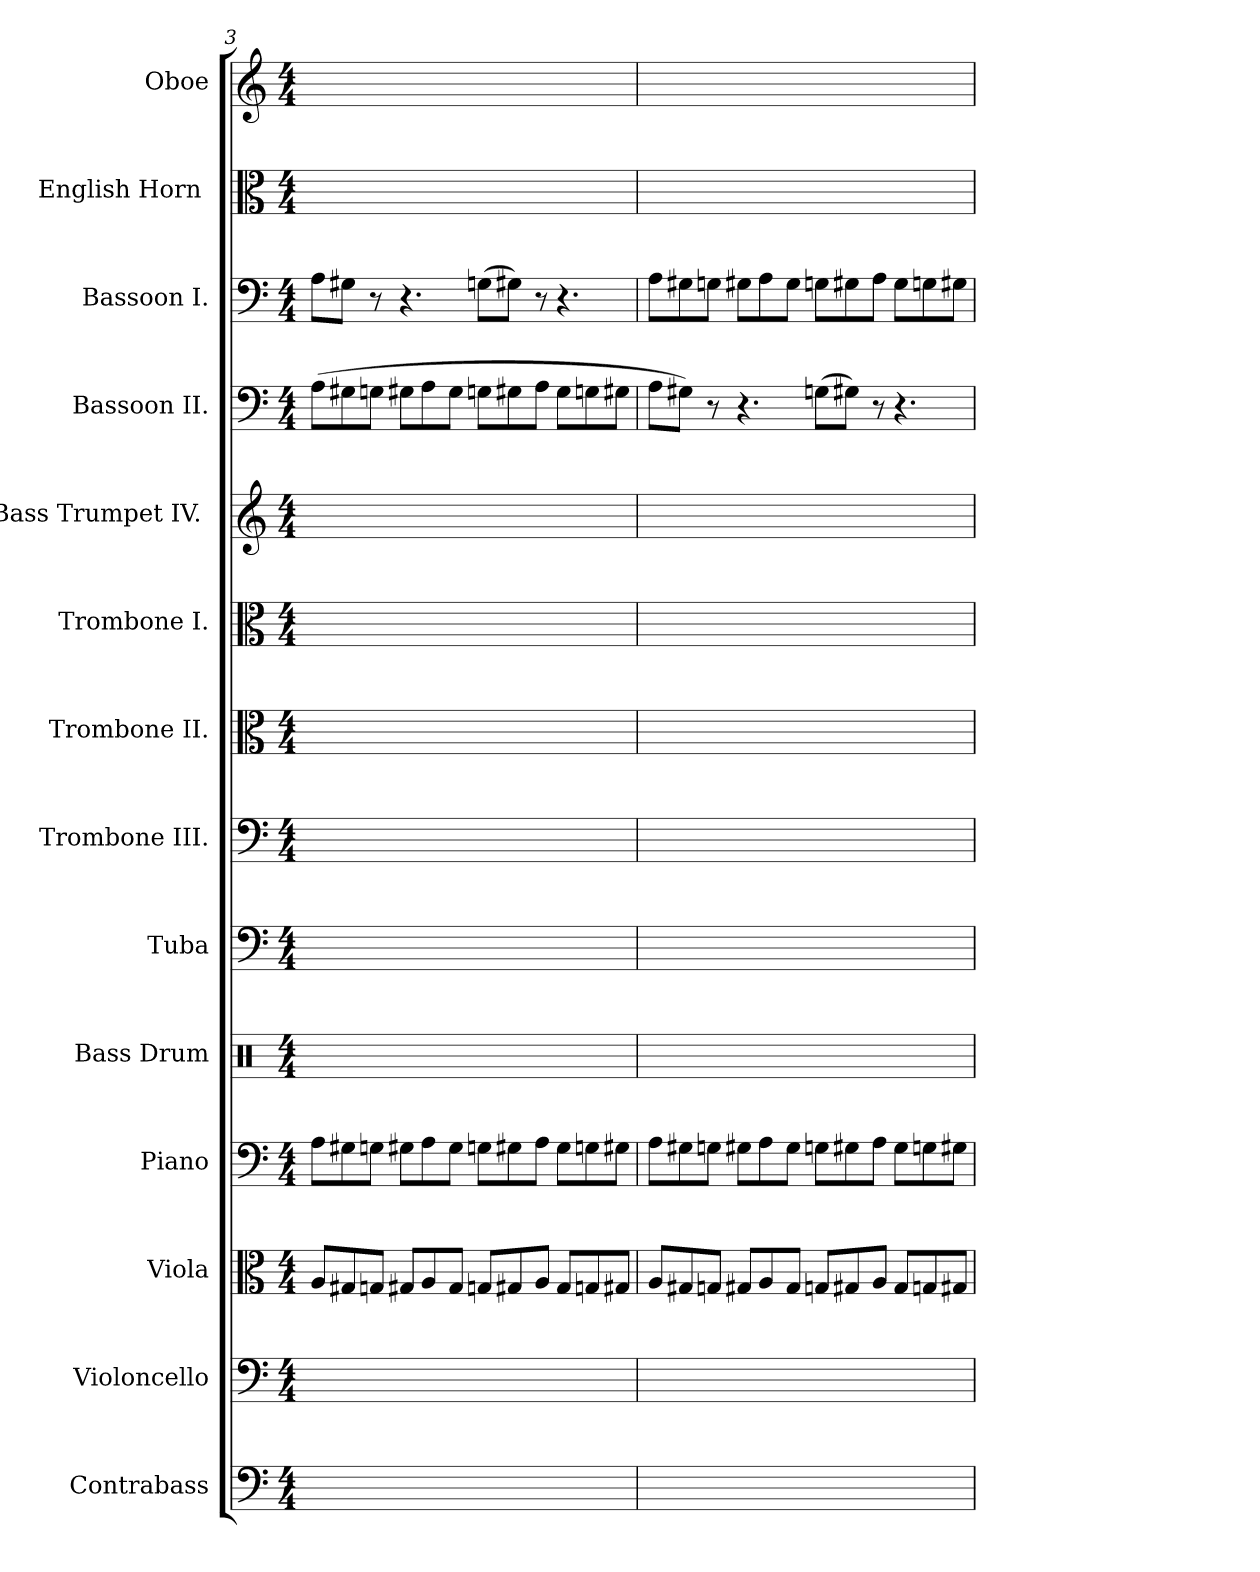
**kern	**kern	**kern	**kern	**kern	**kern	**kern	**kern	**kern	**kern	**kern	**kern	**kern	**kern
*part14	*part13	*part12	*part11	*part10	*part9	*part8	*part7	*part6	*part5	*part4	*part3	*part2	*part1
*staff14	*staff13	*staff12	*staff11	*staff10	*staff9	*staff8	*staff7	*staff6	*staff5	*staff4	*staff3	*staff2	*staff1
*I"Contrabass	*I"Violoncello	*I"Viola	*I"Piano	*I"Bass Drum	*I"Tuba	*I"Trombone III.	*I"Trombone II.	*I"Trombone I.	*I"Bass Trumpet IV. [C]	*I"Bassoon II.	*I"Bassoon I.	*I"English Horn [C]	*I"Oboe
*I'Cb.	*I'Vc.	*I'Vla.	*I'Pno.	*I'B. D.	*I'Tba.	*	*I'Tbn.	*I'Tbn.	*I'B. Tr.	*I'Bsn.	*I'Bsn.	*	*I'Ob.
*clefF4	*clefF4	*clefC3	*clefF4	*clefX	*clefF4	*clefF4	*clefC3	*clefC3	*clefG2	*clefF4	*clefF4	*clefC3	*clefG2
*ITrd7c12	*	*	*	*	*	*	*	*	*	*	*	*	*
*k[]	*k[]	*k[]	*k[]	*k[]	*k[]	*k[]	*k[]	*k[]	*k[]	*k[]	*k[]	*k[]	*k[]
*C:	*C:	*C:	*C:	*C:	*C:	*C:	*C:	*C:	*C:	*C:	*C:	*C:	*C:
*M4/4	*M4/4	*M4/4	*M4/4	*M4/4	*M4/4	*M4/4	*M4/4	*M4/4	*M4/4	*M4/4	*M4/4	*M4/4	*M4/4
*	*	*Xtuplet	*Xtuplet	*	*	*	*	*	*	*Xtuplet	*Xtuplet	*	*
=3	=3	=3	=3	=3	=3	=3	=3	=3	=3	=3	=3	=3	=3
4ryy	4ryy	12AL	12AL	4ryy	4ryy	4ryy	4ryy	2.ryy	1ryy	(12AL	12AL	8ryy	8ryy
.	.	12G#X	12G#X	.	.	.	.	.	.	12G#X	12G#XJ	.	.
.	.	.	.	.	.	.	.	.	.	.	.	8ryy	8ryy
.	.	12GnJ	12GnJ	.	.	.	.	.	.	12GnJ	12r	.	.
4ryy	4ryy	12G#XL	12G#XL	4ryy	4ryy	4ryy	4ryy	.	.	12G#XL	6.r	8ryy	8ryy
.	.	12A	12A	.	.	.	.	.	.	12A	.	.	.
.	.	.	.	.	.	.	.	.	.	.	.	8ryy	8ryy
.	.	12G#J	12G#J	.	.	.	.	.	.	12G#J	.	.	.
4ryy	4ryy	12GnL	12GnL	4ryy	4ryy	4ryy	2ryy	.	.	12GnL	(12GnL	8ryy	8ryy
.	.	12G#X	12G#X	.	.	.	.	.	.	12G#X	12G#XJ)	.	.
.	.	.	.	.	.	.	.	.	.	.	.	8ryy	8ryy
.	.	12AJ	12AJ	.	.	.	.	.	.	12AJ	12r	.	.
4ryy	4ryy	12G#L	12G#L	4ryy	4ryy	4ryy	.	4ryy	.	12G#L	6.r	8ryy	8ryy
.	.	12Gn	12Gn	.	.	.	.	.	.	12Gn	.	.	.
.	.	.	.	.	.	.	.	.	.	.	.	8ryy	8ryy
.	.	12G#XJ	12G#XJ	.	.	.	.	.	.	12G#XJ	.	.	.
=4	=4	=4	=4	=4	=4	=4	=4	=4	=4	=4	=4	=4	=4
4ryy	4ryy	12AL	12AL	4ryy	4ryy	4ryy	4ryy	2.ryy	1ryy	12AL	12AL	8ryy	8ryy
.	.	12G#X	12G#X	.	.	.	.	.	.	12G#XJ)	12G#X	.	.
.	.	.	.	.	.	.	.	.	.	.	.	8ryy	8ryy
.	.	12GnJ	12GnJ	.	.	.	.	.	.	12r	12GnJ	.	.
4ryy	4ryy	12G#XL	12G#XL	4ryy	4ryy	4ryy	4ryy	.	.	6.r	12G#XL	8ryy	8ryy
.	.	12A	12A	.	.	.	.	.	.	.	12A	.	.
.	.	.	.	.	.	.	.	.	.	.	.	8ryy	8ryy
.	.	12G#J	12G#J	.	.	.	.	.	.	.	12G#J	.	.
4ryy	4ryy	12GnL	12GnL	4ryy	4ryy	4ryy	2ryy	.	.	(12GnL	12GnL	8ryy	8ryy
.	.	12G#X	12G#X	.	.	.	.	.	.	12G#XJ)	12G#X	.	.
.	.	.	.	.	.	.	.	.	.	.	.	8ryy	8ryy
.	.	12AJ	12AJ	.	.	.	.	.	.	12r	12AJ	.	.
4ryy	4ryy	12G#L	12G#L	4ryy	4ryy	4ryy	.	4ryy	.	6.r	12G#L	8ryy	8ryy
.	.	12Gn	12Gn	.	.	.	.	.	.	.	12Gn	.	.
.	.	.	.	.	.	.	.	.	.	.	.	8ryy	8ryy
.	.	12G#XJ	12G#XJ	.	.	.	.	.	.	.	12G#XJ	.	.
=	=	=	=	=	=	=	=	=	=	=	=	=	=
*-	*-	*-	*-	*-	*-	*-	*-	*-	*-	*-	*-	*-	*-
